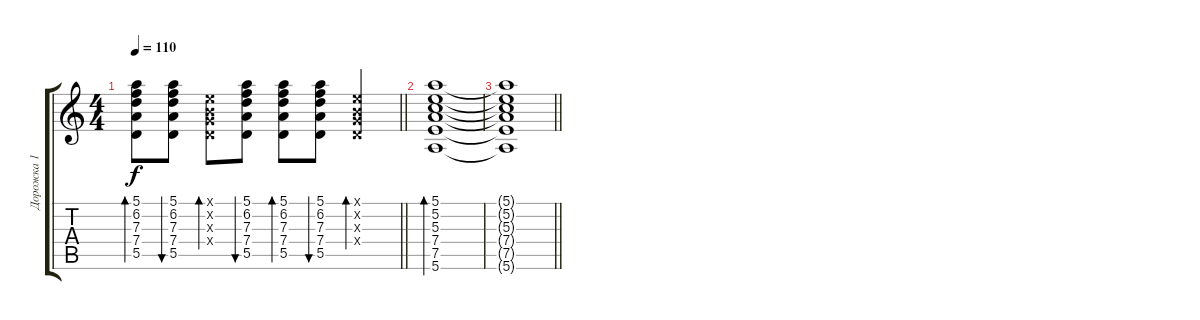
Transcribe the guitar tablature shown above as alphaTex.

\track ("Дорожка 1" "Дорожка 1") {instrument acousticguitarsteel}
\staff {score tabs}
\tuning (E4 B3 G3 D3 A2 E2) {hide}
\ts (4 4)
\tempo 110
\clef g2
\barLineRight lightlight
\ks c
(5.1 6.2 7.3 7.4 5.5).8{bd 30 dy f} (5.1 6.2 7.3 7.4 5.5).8{bu 30} (0.1{x} 0.2{x} 0.3{x} 0.4{x}).8{bd 30} (5.1 6.2 7.3 7.4 5.5).8{bu 30} (5.1 6.2 7.3 7.4 5.5).8{bd 30} (5.1 6.2 7.3 7.4 5.5).8{bu 30} (0.1{x} 0.2{x} 0.3{x} 0.4{x}).4{bd 30} |
(5.1 5.2 5.3 7.4 7.5 5.6).1{bd 60} |
\barLineRight lightlight
(5.1{t} 5.2{t} 5.3{t} 7.4{t} 7.5{t} 5.6{t}).1
